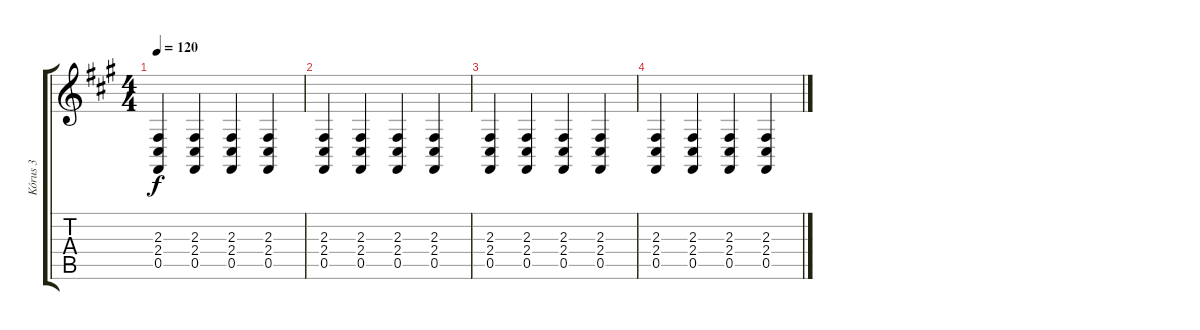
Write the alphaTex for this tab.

\track ("Kórus 3" "Kórus 3") {instrument choiraahs}
\staff {score tabs}
\tuning (Db4 Ab3 E3 B2 Gb2 Db2) {hide}
\ts (4 4)
\tempo 120
\clef g2
\ks a
(2.3 2.4 0.5).4{dy f} (2.3 2.4 0.5).4 (2.3 2.4 0.5).4 (2.3 2.4 0.5).4 |
(2.3 2.4 0.5).4 (2.3 2.4 0.5).4 (2.3 2.4 0.5).4 (2.3 2.4 0.5).4 |
(2.3 2.4 0.5).4 (2.3 2.4 0.5).4 (2.3 2.4 0.5).4 (2.3 2.4 0.5).4 |
(2.3 2.4 0.5).4 (2.3 2.4 0.5).4 (2.3 2.4 0.5).4 (2.3 2.4 0.5).4
